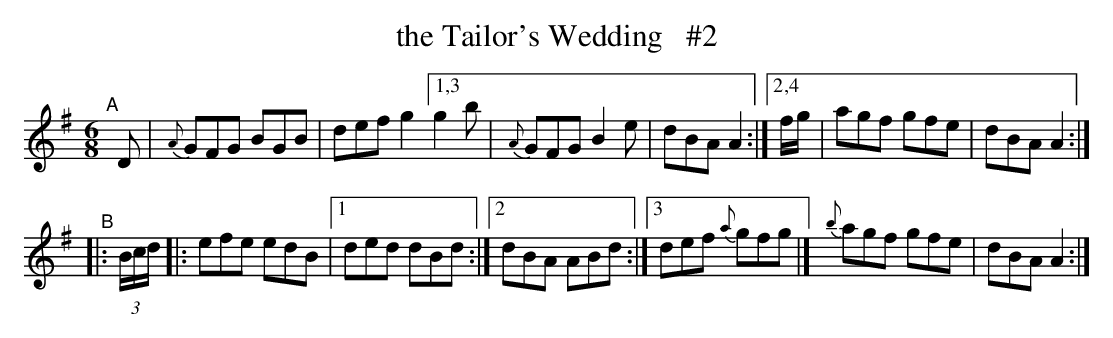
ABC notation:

X:1
T: the Tailor's Wedding   #2
M: 6/8
L: 1/8
K: G
"^A"[|]\
D | {A}GFG BGB | def g2 \
[1,3 g2b | {A}GFG B2e | dBA A2 \
:|[2,4 f/g/ | agf gfe | dBA A2 :|
"^B"|: (3B/c/d/ |: efe edB |\
[1 ded dBd :|[2 dBA ABd :|\
[3 def {a}gfg |] {b}agf gfe | dBA A2 :|
